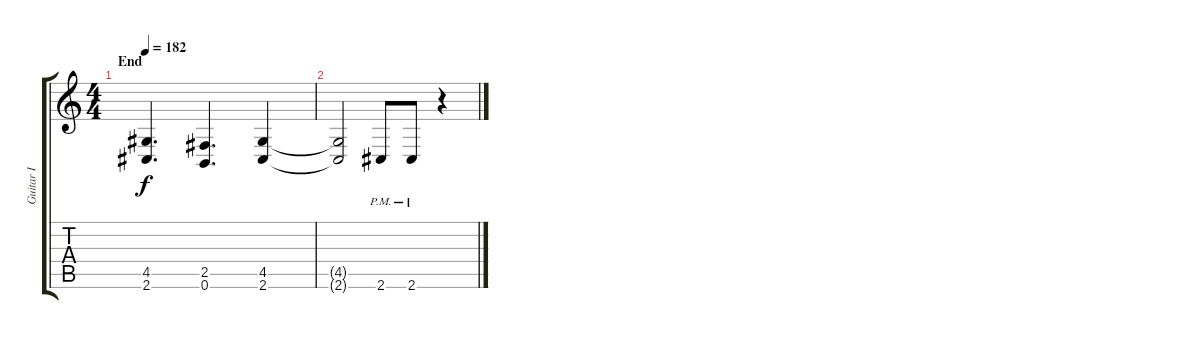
\track ("Guitar I" "Guitar I") {instrument distortionguitar}
\staff {score tabs}
\tuning (B3 Gb3 D3 A2 E2 B1) {hide}
\ts (4 4)
\section ("" "End")
\tempo 182
\clef g2
\ks c
(4.5 2.6).4{d dy f} (2.5 0.6).4{d} (4.5 2.6).4 |
(4.5{t} 2.6{t}).2 2.6{pm}.8 2.6{pm}.8 r.4
